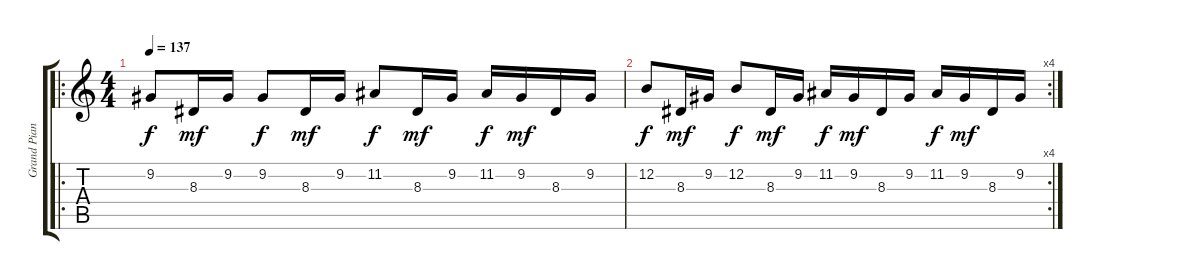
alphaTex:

\track ("Grand Piano" "Grand Pian") {instrument acousticgrandpiano}
\staff {score tabs}
\tuning (E4 B3 G3 D3 A2 E2) {hide}
\ro
\ts (4 4)
\tempo 137
\clef g2
\ks c
9.2.8{dy f} 8.3.16{dy mf} 9.2.16 9.2.8{dy f} 8.3.16{dy mf} 9.2.16 11.2.8{dy f} 8.3.16{dy mf} 9.2.16 11.2.16{dy f} 9.2.16{dy mf} 8.3.16 9.2.16 |
\rc 4
12.2.8{dy f} 8.3.16{dy mf} 9.2.16 12.2.8{dy f} 8.3.16{dy mf} 9.2.16 11.2.16{dy f} 9.2.16{dy mf} 8.3.16 9.2.16 11.2.16{dy f} 9.2.16{dy mf} 8.3.16 9.2.16
